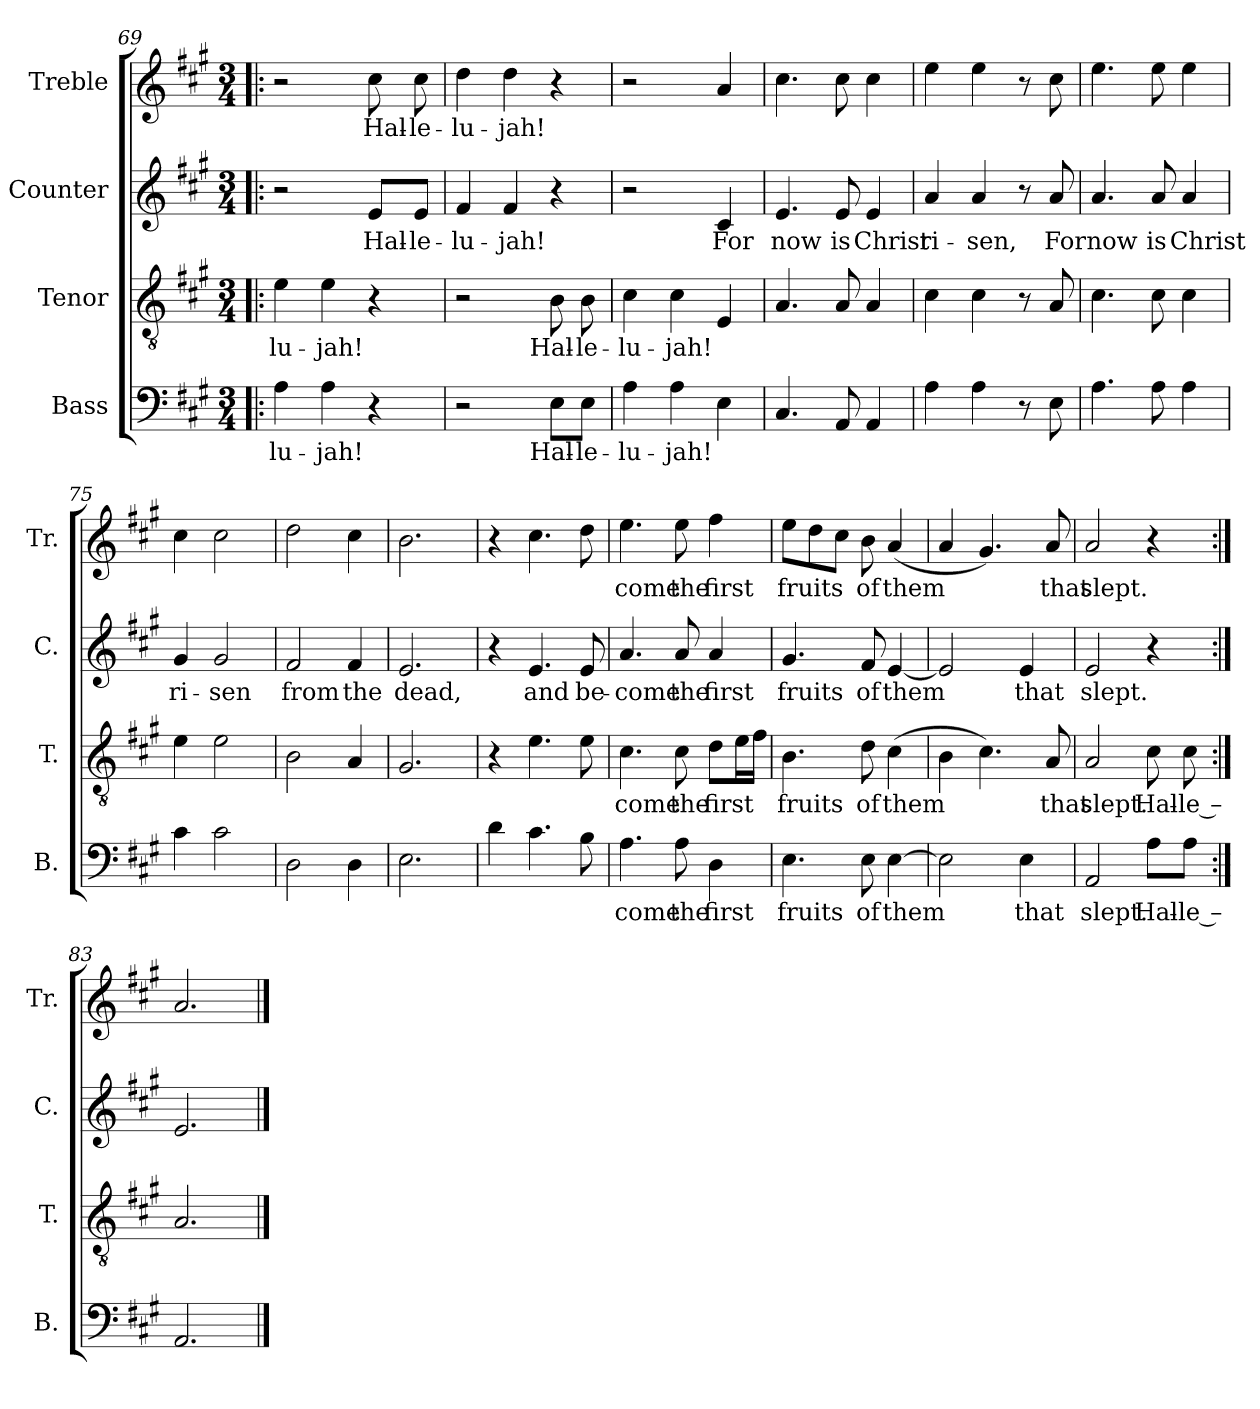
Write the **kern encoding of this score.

**kern	**text	**kern	**text	**kern	**text	**kern	**text
*part4	*part4	*part3	*part3	*part2	*part2	*part1	*part1
*staff4	*staff4	*staff3	*staff3	*staff2	*staff2	*staff1	*staff1
*I"Bass	*	*I"Tenor	*	*I"Counter	*	*I"Treble	*
*I'B.	*	*I'T.	*	*I'C.	*	*I'Tr.	*
*clefF4	*	*clefGv2	*	*clefG2	*	*clefG2	*
*k[f#c#g#]	*	*k[f#c#g#]	*	*k[f#c#g#]	*	*k[f#c#g#]	*
*M3/4	*	*M3/4	*	*M3/4	*	*M3/4	*
=69!|:	=69!|:	=69!|:	=69!|:	=69!|:	=69!|:	=69!|:	=69!|:
!	!LO:LY:b	!	!LO:LY:b	!	!	!	!
4A!\	-lu-	4e!\	-lu-	2r	.	2r	.
!	!LO:LY:b	!	!LO:LY:b	!	!	!	!
4A!\	-jah!	4e!\	-jah!	.	.	.	.
!	!	!	!	!	!LO:LY:b	!	!LO:LY:b
4r	.	4r	.	8e!/L	Hal-	8cc#!\	Hal-
!	!	!	!	!	!LO:LY:b	!	!LO:LY:b
.	.	.	.	8e!/J	-le-	8cc#!\	-le-
=70	=70	=70	=70	=70	=70	=70	=70
!	!	!	!	!	!LO:LY:b	!	!LO:LY:b
2r	.	2r	.	4f#!/	-lu-	4dd!\	-lu-
!	!	!	!	!	!LO:LY:b	!	!LO:LY:b
.	.	.	.	4f#!/	-jah!	4dd!\	-jah!
!	!LO:LY:b	!	!LO:LY:b	!	!	!	!
8E!\L	Hal-	8B!\	Hal-	4r	.	4r	.
!	!LO:LY:b	!	!LO:LY:b	!	!	!	!
8E!\J	-le-	8B!\	-le-	.	.	.	.
=71	=71	=71	=71	=71	=71	=71	=71
!	!LO:LY:b	!	!LO:LY:b	!	!	!	!
4A!\	-lu-	4c#!\	-lu-	2r	.	2r	.
!	!LO:LY:b	!	!LO:LY:b	!	!	!	!
4A!\	-jah!	4c#!\	-jah!	.	.	.	.
!	!	!	!	!	!LO:LY:b	!	!
4E!\	.	4E!/	.	4c#!/	For	4a!/	.
!!LO:LB:g=z
=72	=72	=72	=72	=72	=72	=72	=72
!	!	!	!	!	!LO:LY:b	!	!
4.C#!/	.	4.A!/	.	4.e!/	now	4.cc#!\	.
!	!	!	!	!	!LO:LY:b	!	!
8AA!/	.	8A!/	.	8e!/	is	8cc#!\	.
!	!	!	!	!	!LO:LY:b	!	!
4AA!/	.	4A!/	.	4e!/	Christ	4cc#!\	.
=73	=73	=73	=73	=73	=73	=73	=73
!	!	!	!	!	!LO:LY:b	!	!
4A!\	.	4c#!\	.	4a!/	ri-	4ee!\	.
!	!	!	!	!	!LO:LY:b	!	!
4A!\	.	4c#!\	.	4a!/	-sen,	4ee!\	.
8r	.	8r	.	8r	.	8r	.
!	!	!	!	!	!LO:LY:b	!	!
8E!\	.	8A!/	.	8a!/	For	8cc#!\	.
=74	=74	=74	=74	=74	=74	=74	=74
!	!	!	!	!	!LO:LY:b	!	!
4.A!\	.	4.c#!\	.	4.a!/	now	4.ee!\	.
!	!	!	!	!	!LO:LY:b	!	!
8A!\	.	8c#!\	.	8a!/	is	8ee!\	.
!	!	!	!	!	!LO:LY:b	!	!
4A!\	.	4c#!\	.	4a!/	Christ	4ee!\	.
=75	=75	=75	=75	=75	=75	=75	=75
!	!	!	!	!	!LO:LY:b	!	!
4c#!\	.	4e!\	.	4g#!/	ri-	4cc#!\	.
!	!	!	!	!	!LO:LY:b	!	!
2c#!\	.	2e!\	.	2g#!/	-sen	2cc#!\	.
=76	=76	=76	=76	=76	=76	=76	=76
!	!	!	!	!	!LO:LY:b	!	!
2D!\	.	2B!\	.	2f#!/	from	2dd!\	.
!	!	!	!	!	!LO:LY:b	!	!
4D!\	.	4A!/	.	4f#!/	the	4cc#!\	.
=77	=77	=77	=77	=77	=77	=77	=77
!	!	!	!	!	!LO:LY:b	!	!
2.E!\	.	2.G#!/	.	2.e!/	dead,	2.b!\	.
=78	=78	=78	=78	=78	=78	=78	=78
4d!\	.	4r	.	4r	.	4r	.
!	!	!	!	!	!LO:LY:b	!	!
4.c#!\	.	4.e!\	.	4.e!/	and	4.cc#!\	.
!	!	!	!	!	!LO:LY:b	!	!
8B!\	.	8e!\	.	8e!/	be-	8dd!\	.
=79	=79	=79	=79	=79	=79	=79	=79
!	!LO:LY:b	!	!LO:LY:b	!	!LO:LY:b	!	!LO:LY:b
4.A!\	come	4.c#!\	come	4.a!/	come	4.ee!\	come
!	!LO:LY:b	!	!LO:LY:b	!	!LO:LY:b	!	!LO:LY:b
8A!\	the	8c#!\	the	8a!/	the	8ee!\	the
!	!LO:LY:b	!	!LO:LY:b	!	!LO:LY:b	!	!LO:LY:b
4D!\	first	8d!\L	first	4a!/	first	4ff#!\	first
.	.	16e!\L	.	.	.	.	.
.	.	16f#!\JJ	.	.	.	.	.
=80	=80	=80	=80	=80	=80	=80	=80
!	!LO:LY:b	!	!LO:LY:b	!	!LO:LY:b	!	!LO:LY:b
4.E!\	fruits	4.B!\	fruits	4.g#!/	fruits	8ee!\L	fruits
.	.	.	.	.	.	8dd!\	.
.	.	.	.	.	.	8cc#!\J	.
!	!LO:LY:b	!	!LO:LY:b	!	!LO:LY:b	!	!LO:LY:b
8E!\	of	8d!\	of	8f#!/	of	8b!\	of
!	!LO:LY:b	!	!LO:LY:b	!	!LO:LY:b	!	!LO:LY:b
[4E!\	them	(>4c#!\	them	[4e!/	them	(<4a!/	them
=81	=81	=81	=81	=81	=81	=81	=81
2E!\]	.	4B!\	.	2e!/]	.	4a!/	.
.	.	4.c#!\)	.	.	.	4.g#!/)	.
!	!LO:LY:b	!	!	!	!LO:LY:b	!	!
4E!\	that	.	.	4e!/	that	.	.
!	!	!	!LO:LY:b	!	!	!	!LO:LY:b
.	.	8A!/	that	.	.	8a!/	that
=82	=82	=82	=82	=82	=82	=82	=82
!	!LO:LY:b	!	!LO:LY:b	!	!LO:LY:b	!	!LO:LY:b
2AA!/	slept.	2A!/	slept.	2e!/	slept.	2a!/	slept.
!	!LO:LY:b	!	!LO:LY:b	!	!	!	!
8A!\L	Hal-	8c#!\	Hal-	4r	.	4r	.
!	!LO:LY:b	!	!LO:LY:b	!	!	!	!
8A!\J	-le –	8c#!\	-le –	.	.	.	.
=83:|!	=83:|!	=83:|!	=83:|!	=83:|!	=83:|!	=83:|!	=83:|!
2.AA!/	.	2.A!/	.	2.e!/	.	2.a!/	.
==	==	==	==	==	==	==	==
*-	*-	*-	*-	*-	*-	*-	*-
